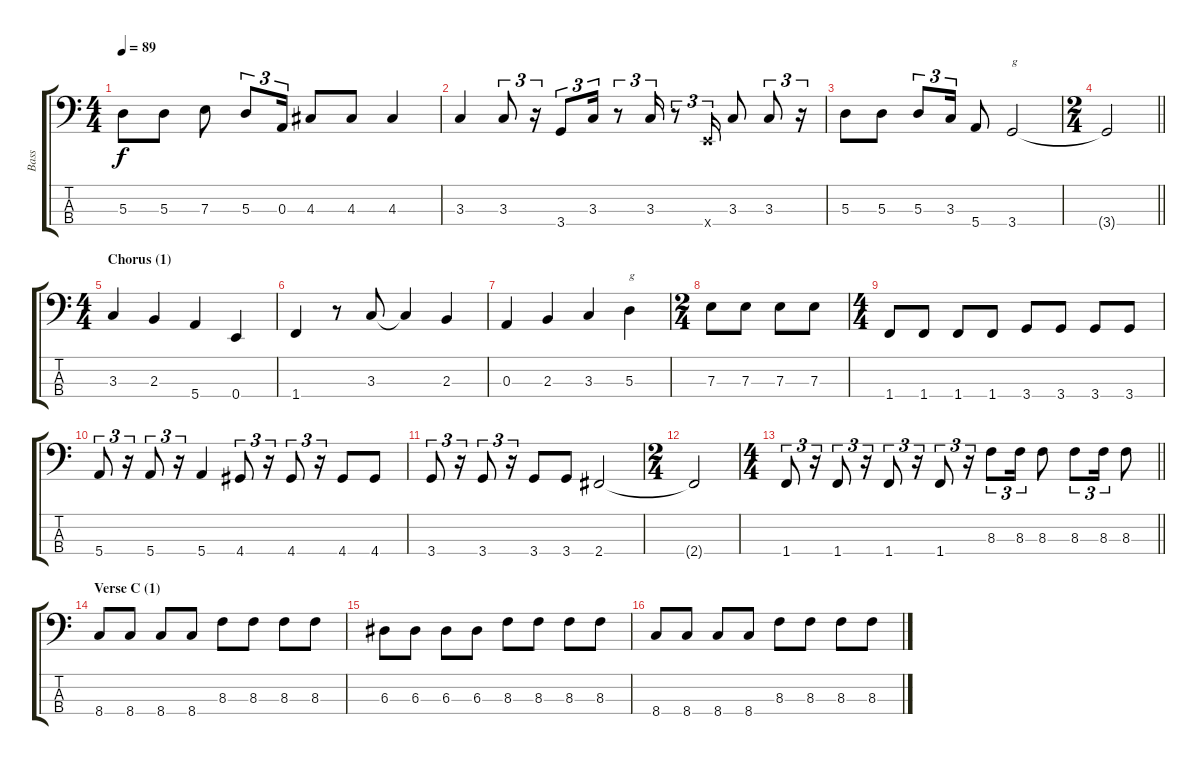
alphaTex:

\track ("Bass" "Bass") {instrument electricbassfinger}
\staff {score tabs}
\tuning (G2 D2 A1 E1) {hide}
\ts (4 4)
\tempo 89
\clef f4
\ks c
5.3.8{dy f} 5.3.8 7.3.8 5.3.8{tu (3 2)} 0.3.16{tu (3 2)} 4.3.8 4.3.8 4.3.4 |
3.3.4 3.3.8{tu (3 2)} r.16{tu (3 2)} 3.4.8{tu (3 2)} 3.3.16{tu (3 2)} r.8{tu (3 2)} 3.3.16{tu (3 2)} r.8{tu (3 2)} 0.4{x}.16{tu (3 2)} 3.3.8 3.3.8{tu (3 2)} r.16{tu (3 2)} |
5.3.8 5.3.8 5.3.8{tu (3 2)} 3.3.16{tu (3 2)} 5.4.8 3.4.2{txt "g"} |
\ts (2 4)
\barLineRight lightlight
3.4{t}.2 |
\ts (4 4)
\section ("" "Chorus (1)")
3.3.4 2.3.4 5.4.4 0.4.4 |
1.4.4 r.8 3.3.8 3.3{t}.4 2.3.4 |
0.3.4 2.3.4 3.3.4 5.3.4{txt "g"} |
\ts (2 4)
7.3.8 7.3.8 7.3.8 7.3.8 |
\ts (4 4)
1.4.8 1.4.8 1.4.8 1.4.8 3.4.8 3.4.8 3.4.8 3.4.8 |
5.4.8{tu (3 2)} r.16{tu (3 2)} 5.4.8{tu (3 2)} r.16{tu (3 2)} 5.4.4 4.4.8{tu (3 2)} r.16{tu (3 2)} 4.4.8{tu (3 2)} r.16{tu (3 2)} 4.4.8 4.4.8 |
3.4.8{tu (3 2)} r.16{tu (3 2)} 3.4.8{tu (3 2)} r.16{tu (3 2)} 3.4.8 3.4.8 2.4.2 |
\ts (2 4)
2.4{t}.2 |
\ts (4 4)
\barLineRight lightlight
1.4.8{tu (3 2)} r.16{tu (3 2)} 1.4.8{tu (3 2)} r.16{tu (3 2)} 1.4.8{tu (3 2)} r.16{tu (3 2)} 1.4.8{tu (3 2)} r.16{tu (3 2)} 8.3.8{tu (3 2)} 8.3.16{tu (3 2)} 8.3.8 8.3.8{tu (3 2)} 8.3.16{tu (3 2)} 8.3.8 |
\section ("" "Verse C (1)")
8.4.8 8.4.8 8.4.8 8.4.8 8.3.8 8.3.8 8.3.8 8.3.8 |
6.3.8 6.3.8 6.3.8 6.3.8 8.3.8 8.3.8 8.3.8 8.3.8 |
8.4.8 8.4.8 8.4.8 8.4.8 8.3.8 8.3.8 8.3.8 8.3.8
